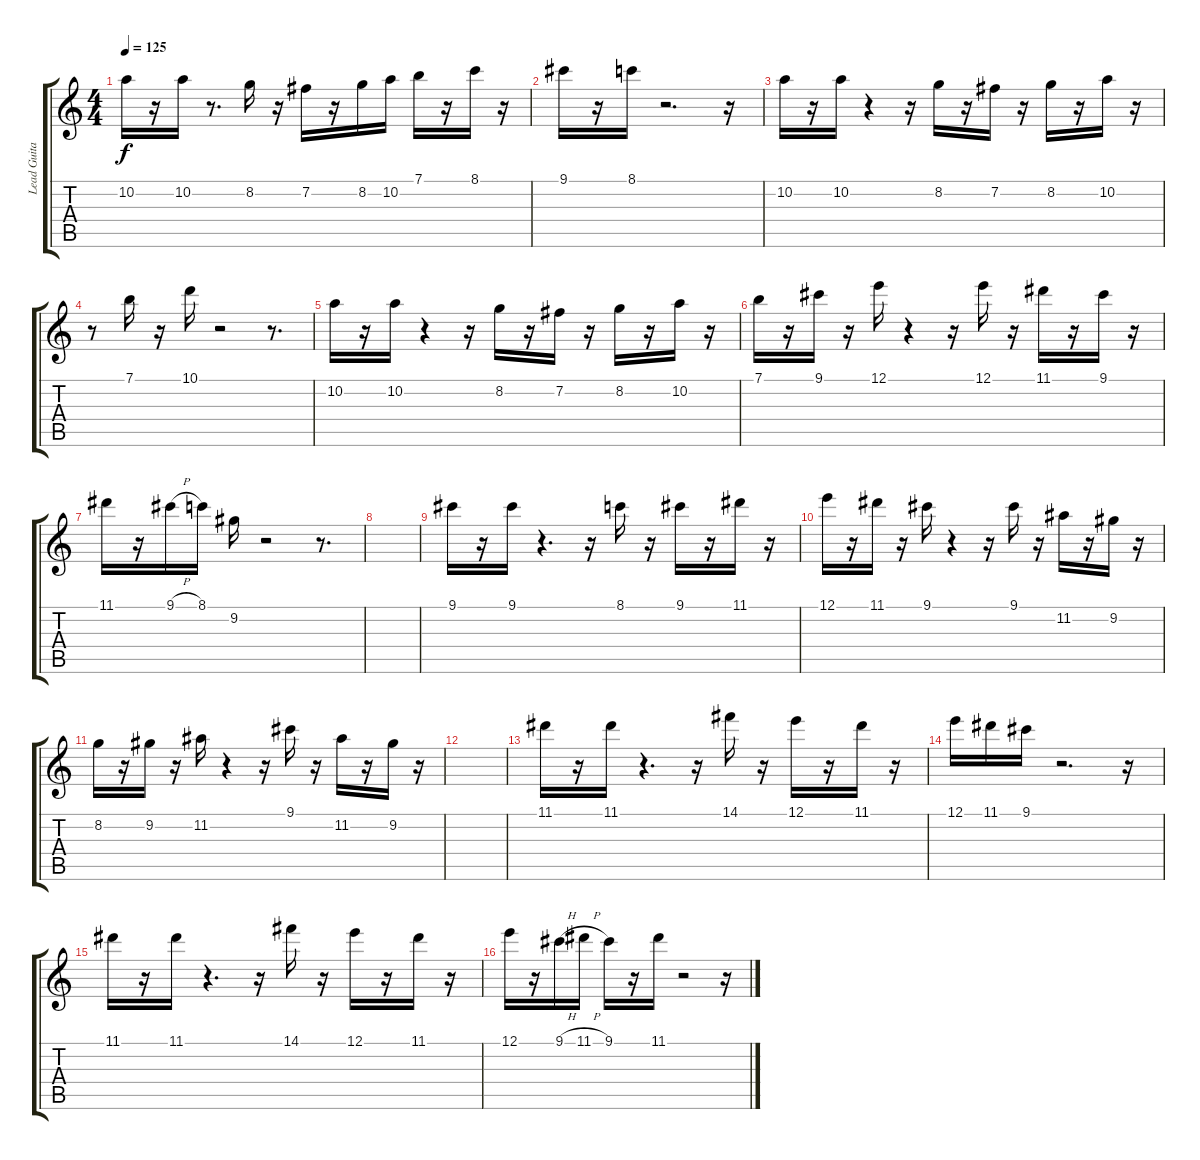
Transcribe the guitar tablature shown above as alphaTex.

\track ("Lead Guitar 2" "Lead Guita") {instrument overdrivenguitar}
\staff {score tabs}
\tuning (E4 B3 G3 D3 A2 E2) {hide}
\ts (4 4)
\tempo 125
\clef g2
\ks c
10.2.16{dy f} r.16 10.2.16 r.8{d} 8.2.16 r.16 7.2.16 r.16 8.2.16 10.2.16 7.1.16 r.16 8.1.16 r.16 |
9.1.16 r.16 8.1.16 r.2{d} r.16 |
10.2.16 r.16 10.2.16 r.4 r.16 8.2.16 r.16 7.2.16 r.16 8.2.16 r.16 10.2.16 r.16 |
r.8 7.1.16 r.16 10.1.16 r.2 r.8{d} |
10.2.16 r.16 10.2.16 r.4 r.16 8.2.16 r.16 7.2.16 r.16 8.2.16 r.16 10.2.16 r.16 |
7.1.16 r.16 9.1.16 r.16 12.1.16 r.4 r.16 12.1.16 r.16 11.1.16 r.16 9.1.16 r.16 |
11.1.16 r.16 9.1{h}.16 8.1.16 9.2.16 r.2 r.8{d} |
|
9.1.16 r.16 9.1.16 r.4{d} r.16 8.1.16 r.16 9.1.16 r.16 11.1.16 r.16 |
12.1.16 r.16 11.1.16 r.16 9.1.16 r.4 r.16 9.1.16 r.16 11.2.16 r.16 9.2.16 r.16 |
8.2.16 r.16 9.2.16 r.16 11.2.16 r.4 r.16 9.1.16 r.16 11.2.16 r.16 9.2.16 r.16 |
|
11.1.16 r.16 11.1.16 r.4{d} r.16 14.1.16 r.16 12.1.16 r.16 11.1.16 r.16 |
12.1.16 11.1.16 9.1.16 r.2{d} r.16 |
11.1.16 r.16 11.1.16 r.4{d} r.16 14.1.16 r.16 12.1.16 r.16 11.1.16 r.16 |
12.1.16 r.16 9.1{h}.16 11.1{h}.16 9.1.16 r.16 11.1.16 r.2 r.16
